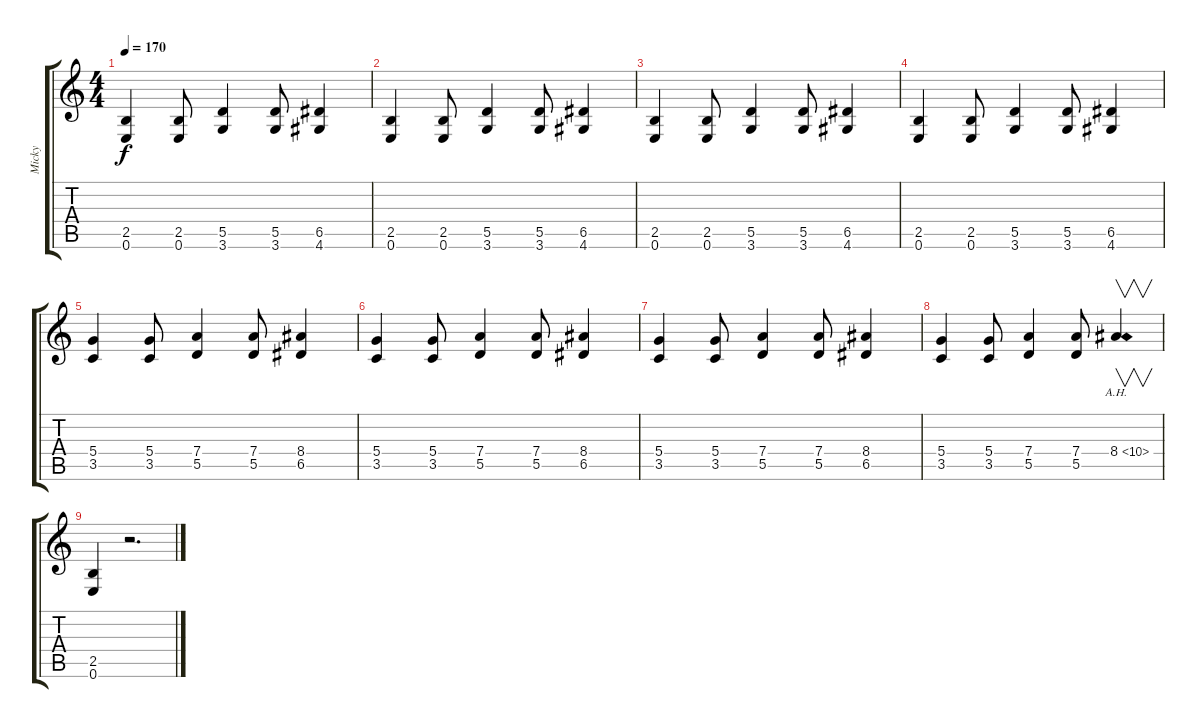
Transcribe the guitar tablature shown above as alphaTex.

\track ("Micky" "Micky") {instrument overdrivenguitar}
\staff {score tabs}
\tuning (E4 B3 G3 D3 A2 E2) {hide}
\ts (4 4)
\tempo 170
\clef g2
\ks c
(2.5 0.6).4{dy f} (2.5 0.6).8 (5.5 3.6).4 (5.5 3.6).8 (6.5 4.6).4 |
(2.5 0.6).4 (2.5 0.6).8 (5.5 3.6).4 (5.5 3.6).8 (6.5 4.6).4 |
(2.5 0.6).4 (2.5 0.6).8 (5.5 3.6).4 (5.5 3.6).8 (6.5 4.6).4 |
(2.5 0.6).4 (2.5 0.6).8 (5.5 3.6).4 (5.5 3.6).8 (6.5 4.6).4 |
(5.4 3.5).4 (5.4 3.5).8 (7.4 5.5).4 (7.4 5.5).8 (8.4 6.5).4 |
(5.4 3.5).4 (5.4 3.5).8 (7.4 5.5).4 (7.4 5.5).8 (8.4 6.5).4 |
(5.4 3.5).4 (5.4 3.5).8 (7.4 5.5).4 (7.4 5.5).8 (8.4 6.5).4 |
(5.4 3.5).4 (5.4 3.5).8 (7.4 5.5).4 (7.4 5.5).8 8.4{ah 2}.4{v} |
(2.5 0.6).4 r.2{d}
